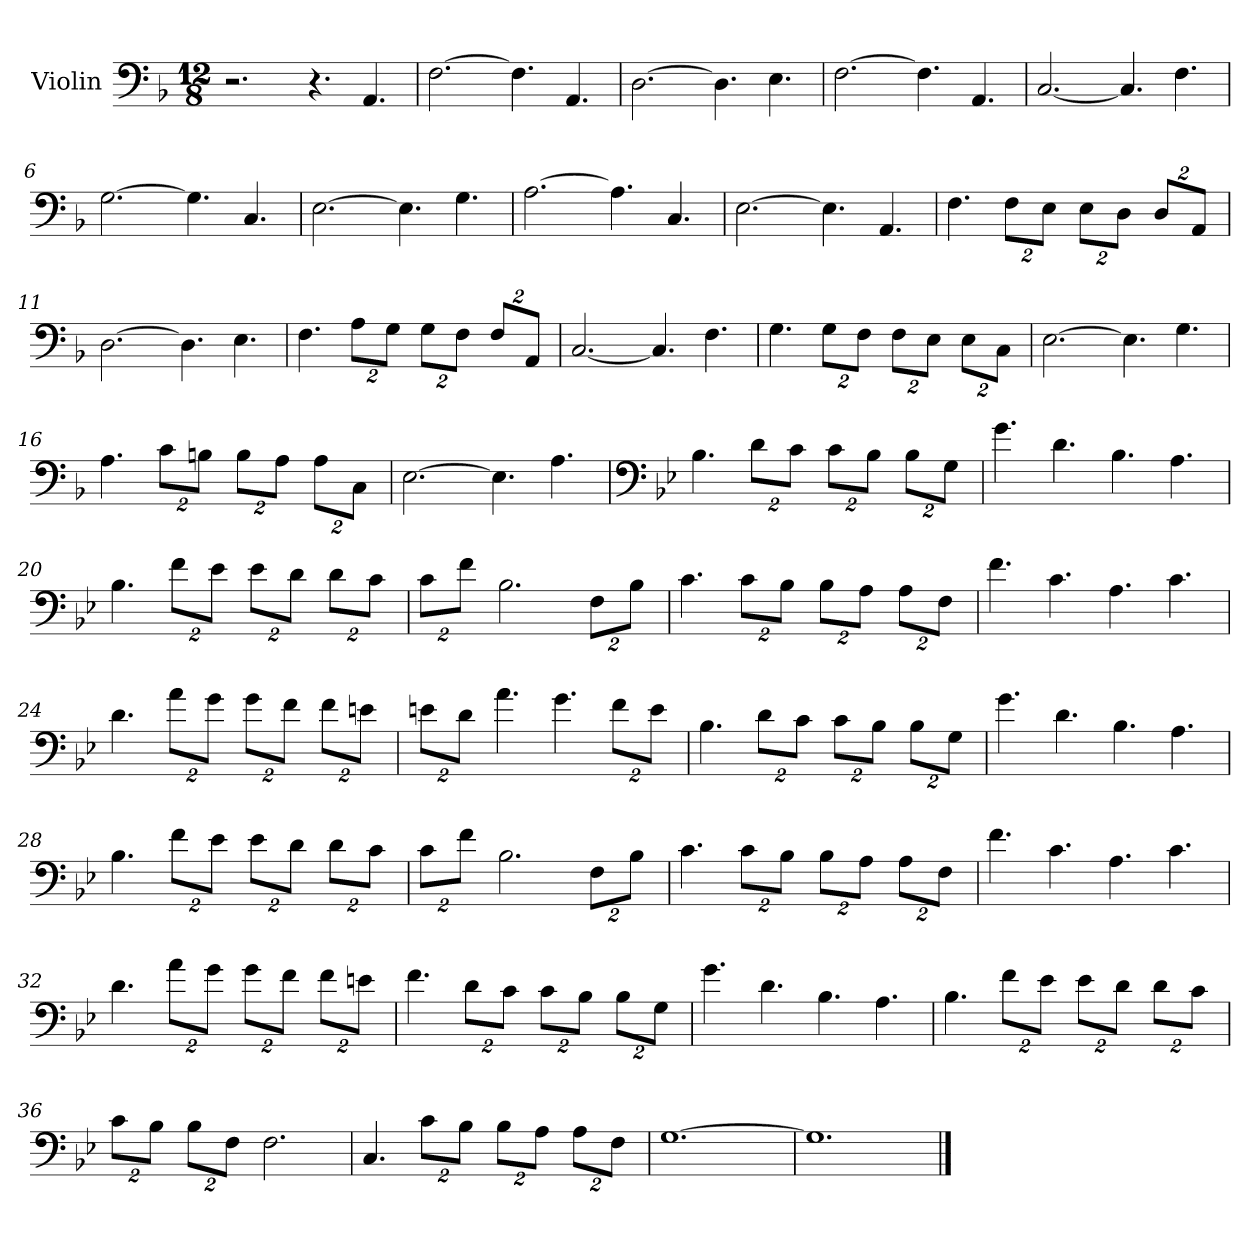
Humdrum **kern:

**kern
*part1
*staff1
*I"Violin
*I'Vln.
*clefF4
*k[b-]
*M12/8
*MM100
=1
2.r
4.r
4.AA/
=2
[2.F\
4.F\]
4.AA/
=3
[2.D\
4.D\]
4.E\
=4
[2.F\
4.F\]
4.AA/
=5
[2.C/
4.C/]
4.F\
=6
[2.G\
4.G\]
4.C/
=7
[2.E\
4.E\]
4.G\
=8
[2.A\
4.A\]
4.C/
!!LO:LB:g=z
=9
[2.E\
4.E\]
4.AA/
=10
4.F\
*Xbrackettup
16%3F\L
16%3E\J
16%3E\L
16%3D\J
16%3D/L
16%3AA/J
=11
[2.D\
4.D\]
4.E\
=12
4.F\
16%3A\L
16%3G\J
16%3G\L
16%3F\J
16%3F/L
16%3AA/J
=13
[2.C/
4.C/]
4.F\
=14
4.G\
16%3G\L
16%3F\J
16%3F\L
16%3E\J
16%3E\L
16%3C\J
=15
[2.E\
4.E\]
4.G\
!!LO:LB:g=z
=16
4.A\
16%3c\L
16%3Bn\J
16%3B\L
16%3A\J
16%3A\L
16%3C\J
=17
[2.E\
4.E\]
4.A\
=18
*clefF4
*k[b-e-]
4.B-\
16%3d\L
16%3c\J
16%3c\L
16%3B-\J
16%3B-\L
16%3G\J
=19
4.g\
4.d\
4.B-\
4.A\
=20
4.B-\
16%3f\L
16%3e-\J
16%3e-\L
16%3d\J
16%3d\L
16%3c\J
!!LO:LB:g=z
=21
16%3c\L
16%3f\J
2.B-\
16%3F\L
16%3B-\J
=22
4.c\
16%3c\L
16%3B-\J
16%3B-\L
16%3A\J
16%3A\L
16%3F\J
=23
4.f\
4.c\
4.A\
4.c\
=24
4.d\
16%3a\L
16%3g\J
16%3g\L
16%3f\J
16%3f\L
16%3en\J
=25
16%3en\L
16%3d\J
4.a\
4.g\
16%3f\L
16%3e\J
!!LO:LB:g=z
=26
4.B-\
16%3d\L
16%3c\J
16%3c\L
16%3B-\J
16%3B-\L
16%3G\J
=27
4.g\
4.d\
4.B-\
4.A\
=28
4.B-\
16%3f\L
16%3e-\J
16%3e-\L
16%3d\J
16%3d\L
16%3c\J
=29
16%3c\L
16%3f\J
2.B-\
16%3F\L
16%3B-\J
=30
4.c\
16%3c\L
16%3B-\J
16%3B-\L
16%3A\J
16%3A\L
16%3F\J
!!LO:LB:g=z
=31
4.f\
4.c\
4.A\
4.c\
=32
4.d\
16%3a\L
16%3g\J
16%3g\L
16%3f\J
16%3f\L
16%3en\J
=33
4.f\
16%3d\L
16%3c\J
16%3c\L
16%3B-\J
16%3B-\L
16%3G\J
=34
4.g\
4.d\
4.B-\
4.A\
=35
4.B-\
16%3f\L
16%3e-\J
16%3e-\L
16%3d\J
16%3d\L
16%3c\J
!!LO:LB:g=z
=36
16%3c\L
16%3B-\J
16%3B-\L
16%3F\J
2.F\
=37
4.C/
16%3c\L
16%3B-\J
16%3B-\L
16%3A\J
16%3A\L
16%3F\J
=38
[1.G
=39
1.G]
==
*-
